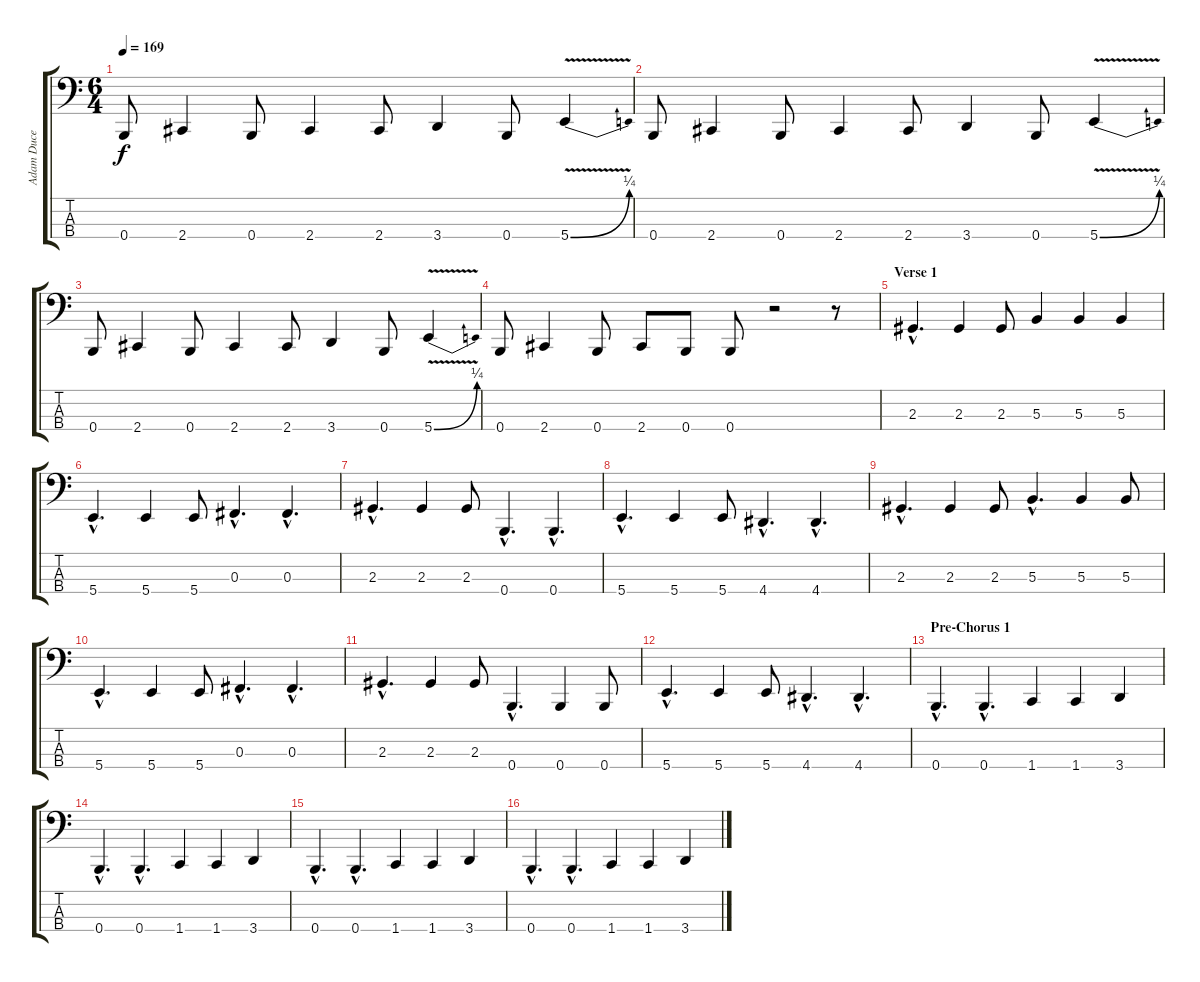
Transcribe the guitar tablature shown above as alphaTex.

\track ("Adam Duce" "Adam Duce") {instrument synthbass2}
\staff {score tabs}
\tuning (E2 B1 Gb1 B0) {hide}
\ts (6 4)
\tempo 169
\clef f4
\ks c
0.4.8{dy f} 2.4.4 0.4.8 2.4.4 2.4.8 3.4.4 0.4.8 5.4{be (bend 0 0 60 1) v}.4 |
0.4.8 2.4.4 0.4.8 2.4.4 2.4.8 3.4.4 0.4.8 5.4{be (bend 0 0 60 1) v}.4 |
0.4.8 2.4.4 0.4.8 2.4.4 2.4.8 3.4.4 0.4.8 5.4{be (bend 0 0 60 1) v}.4 |
0.4.8 2.4.4 0.4.8 2.4.8 0.4.8 0.4.8 r.2 r.8 |
\section ("" "Verse 1")
2.3{hac}.4{d} 2.3.4 2.3.8 5.3.4 5.3.4 5.3.4 |
5.4{hac}.4{d} 5.4.4 5.4.8 0.3{hac}.4{d} 0.3{hac}.4{d} |
2.3{hac}.4{d} 2.3.4 2.3.8 0.4{hac}.4{d} 0.4{hac}.4{d} |
5.4{hac}.4{d} 5.4.4 5.4.8 4.4{hac}.4{d} 4.4{hac}.4{d} |
2.3{hac}.4{d} 2.3.4 2.3.8 5.3{hac}.4{d} 5.3.4 5.3.8 |
5.4{hac}.4{d} 5.4.4 5.4.8 0.3{hac}.4{d} 0.3{hac}.4{d} |
2.3{hac}.4{d} 2.3.4 2.3.8 0.4{hac}.4{d} 0.4.4 0.4.8 |
5.4{hac}.4{d} 5.4.4 5.4.8 4.4{hac}.4{d} 4.4{hac}.4{d} |
\section ("" "Pre-Chorus 1")
0.4{hac}.4{d} 0.4{hac}.4{d} 1.4.4 1.4.4 3.4.4 |
0.4{hac}.4{d} 0.4{hac}.4{d} 1.4.4 1.4.4 3.4.4 |
0.4{hac}.4{d} 0.4{hac}.4{d} 1.4.4 1.4.4 3.4.4 |
0.4{hac}.4{d} 0.4{hac}.4{d} 1.4.4 1.4.4 3.4.4
